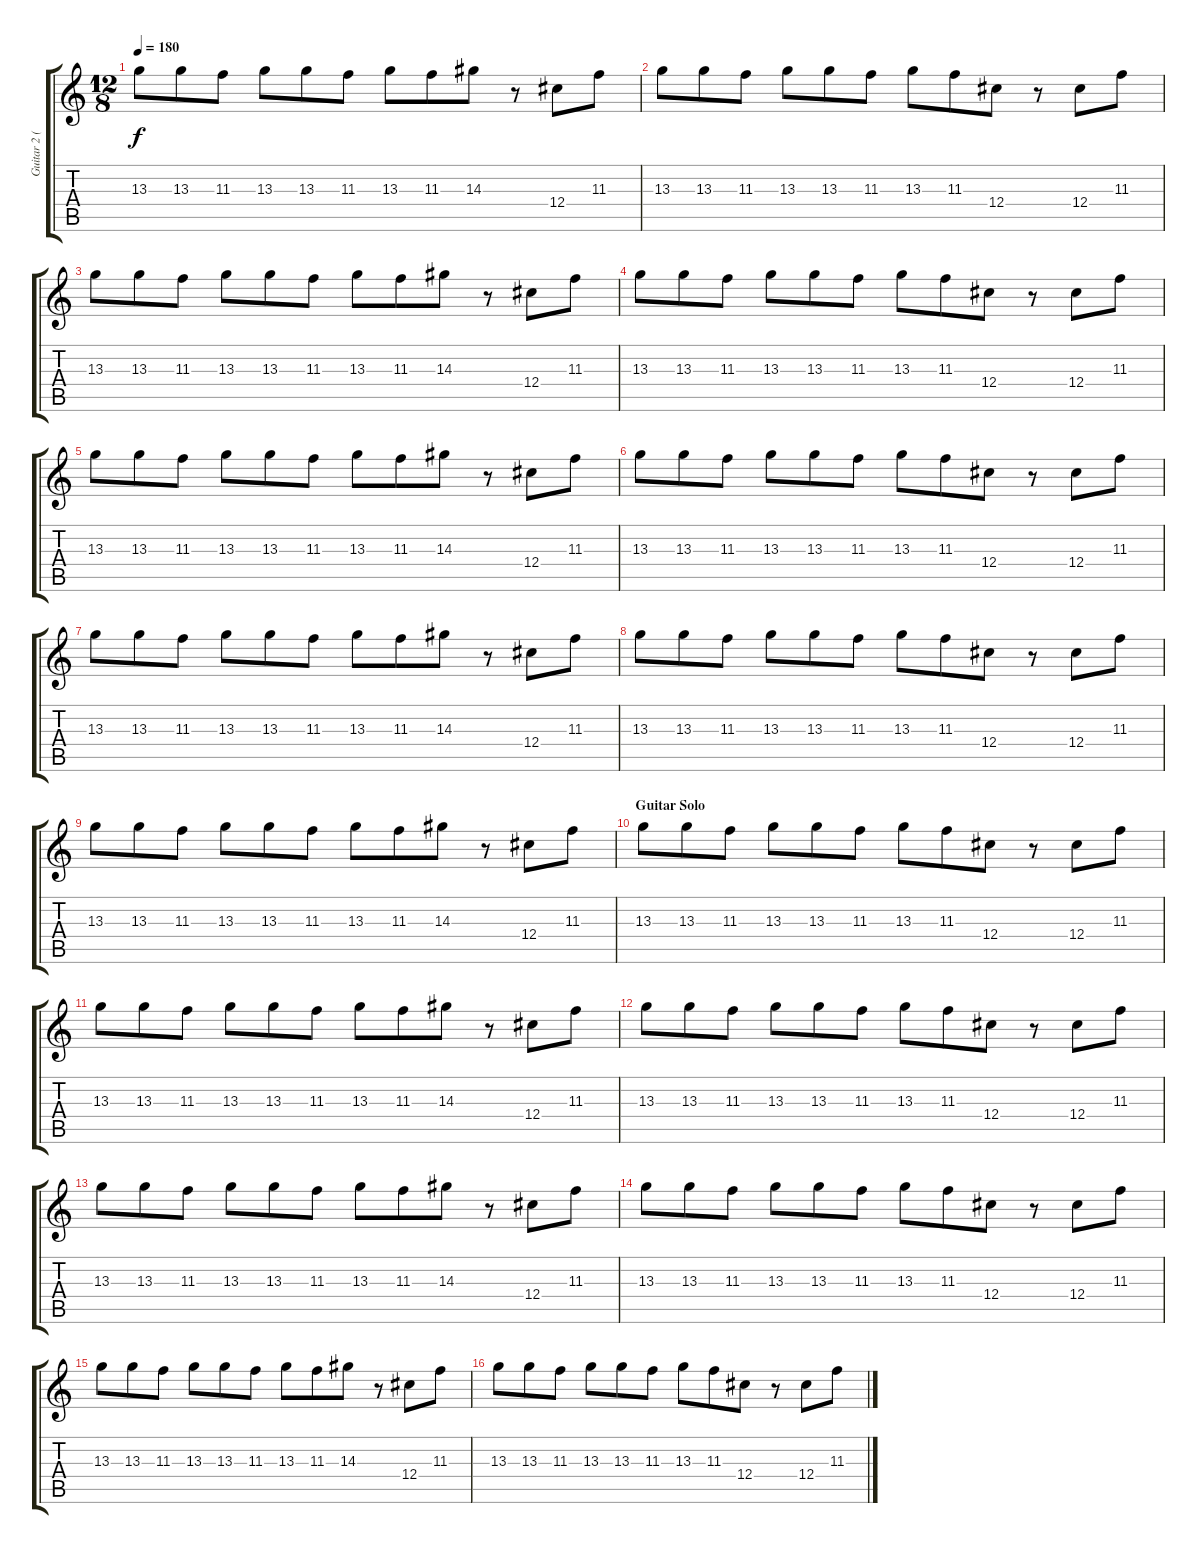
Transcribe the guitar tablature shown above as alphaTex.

\track ("Guitar 2 (Larry Lee)" "Guitar 2 (") {instrument overdrivenguitar}
\staff {score tabs}
\tuning (Eb4 Bb3 Gb3 Db3 Ab2 Eb2) {hide}
\ts (12 8)
\tempo 180
\clef g2
\ks c
13.3.8{dy f} 13.3.8 11.3.8 13.3.8 13.3.8 11.3.8 13.3.8 11.3.8 14.3.8 r.8 12.4.8 11.3.8 |
13.3.8 13.3.8 11.3.8 13.3.8 13.3.8 11.3.8 13.3.8 11.3.8 12.4.8 r.8 12.4.8 11.3.8 |
13.3.8 13.3.8 11.3.8 13.3.8 13.3.8 11.3.8 13.3.8 11.3.8 14.3.8 r.8 12.4.8 11.3.8 |
13.3.8 13.3.8 11.3.8 13.3.8 13.3.8 11.3.8 13.3.8 11.3.8 12.4.8 r.8 12.4.8 11.3.8 |
13.3.8 13.3.8 11.3.8 13.3.8 13.3.8 11.3.8 13.3.8 11.3.8 14.3.8 r.8 12.4.8 11.3.8 |
13.3.8 13.3.8 11.3.8 13.3.8 13.3.8 11.3.8 13.3.8 11.3.8 12.4.8 r.8 12.4.8 11.3.8 |
13.3.8 13.3.8 11.3.8 13.3.8 13.3.8 11.3.8 13.3.8 11.3.8 14.3.8 r.8 12.4.8 11.3.8 |
13.3.8 13.3.8 11.3.8 13.3.8 13.3.8 11.3.8 13.3.8 11.3.8 12.4.8 r.8 12.4.8 11.3.8 |
13.3.8 13.3.8 11.3.8 13.3.8 13.3.8 11.3.8 13.3.8 11.3.8 14.3.8 r.8 12.4.8 11.3.8 |
\section ("" "Guitar Solo")
13.3.8 13.3.8 11.3.8 13.3.8 13.3.8 11.3.8 13.3.8 11.3.8 12.4.8 r.8 12.4.8 11.3.8 |
13.3.8 13.3.8 11.3.8 13.3.8 13.3.8 11.3.8 13.3.8 11.3.8 14.3.8 r.8 12.4.8 11.3.8 |
13.3.8 13.3.8 11.3.8 13.3.8 13.3.8 11.3.8 13.3.8 11.3.8 12.4.8 r.8 12.4.8 11.3.8 |
13.3.8 13.3.8 11.3.8 13.3.8 13.3.8 11.3.8 13.3.8 11.3.8 14.3.8 r.8 12.4.8 11.3.8 |
13.3.8 13.3.8 11.3.8 13.3.8 13.3.8 11.3.8 13.3.8 11.3.8 12.4.8 r.8 12.4.8 11.3.8 |
13.3.8 13.3.8 11.3.8 13.3.8 13.3.8 11.3.8 13.3.8 11.3.8 14.3.8 r.8 12.4.8 11.3.8 |
13.3.8 13.3.8 11.3.8 13.3.8 13.3.8 11.3.8 13.3.8 11.3.8 12.4.8 r.8 12.4.8 11.3.8
